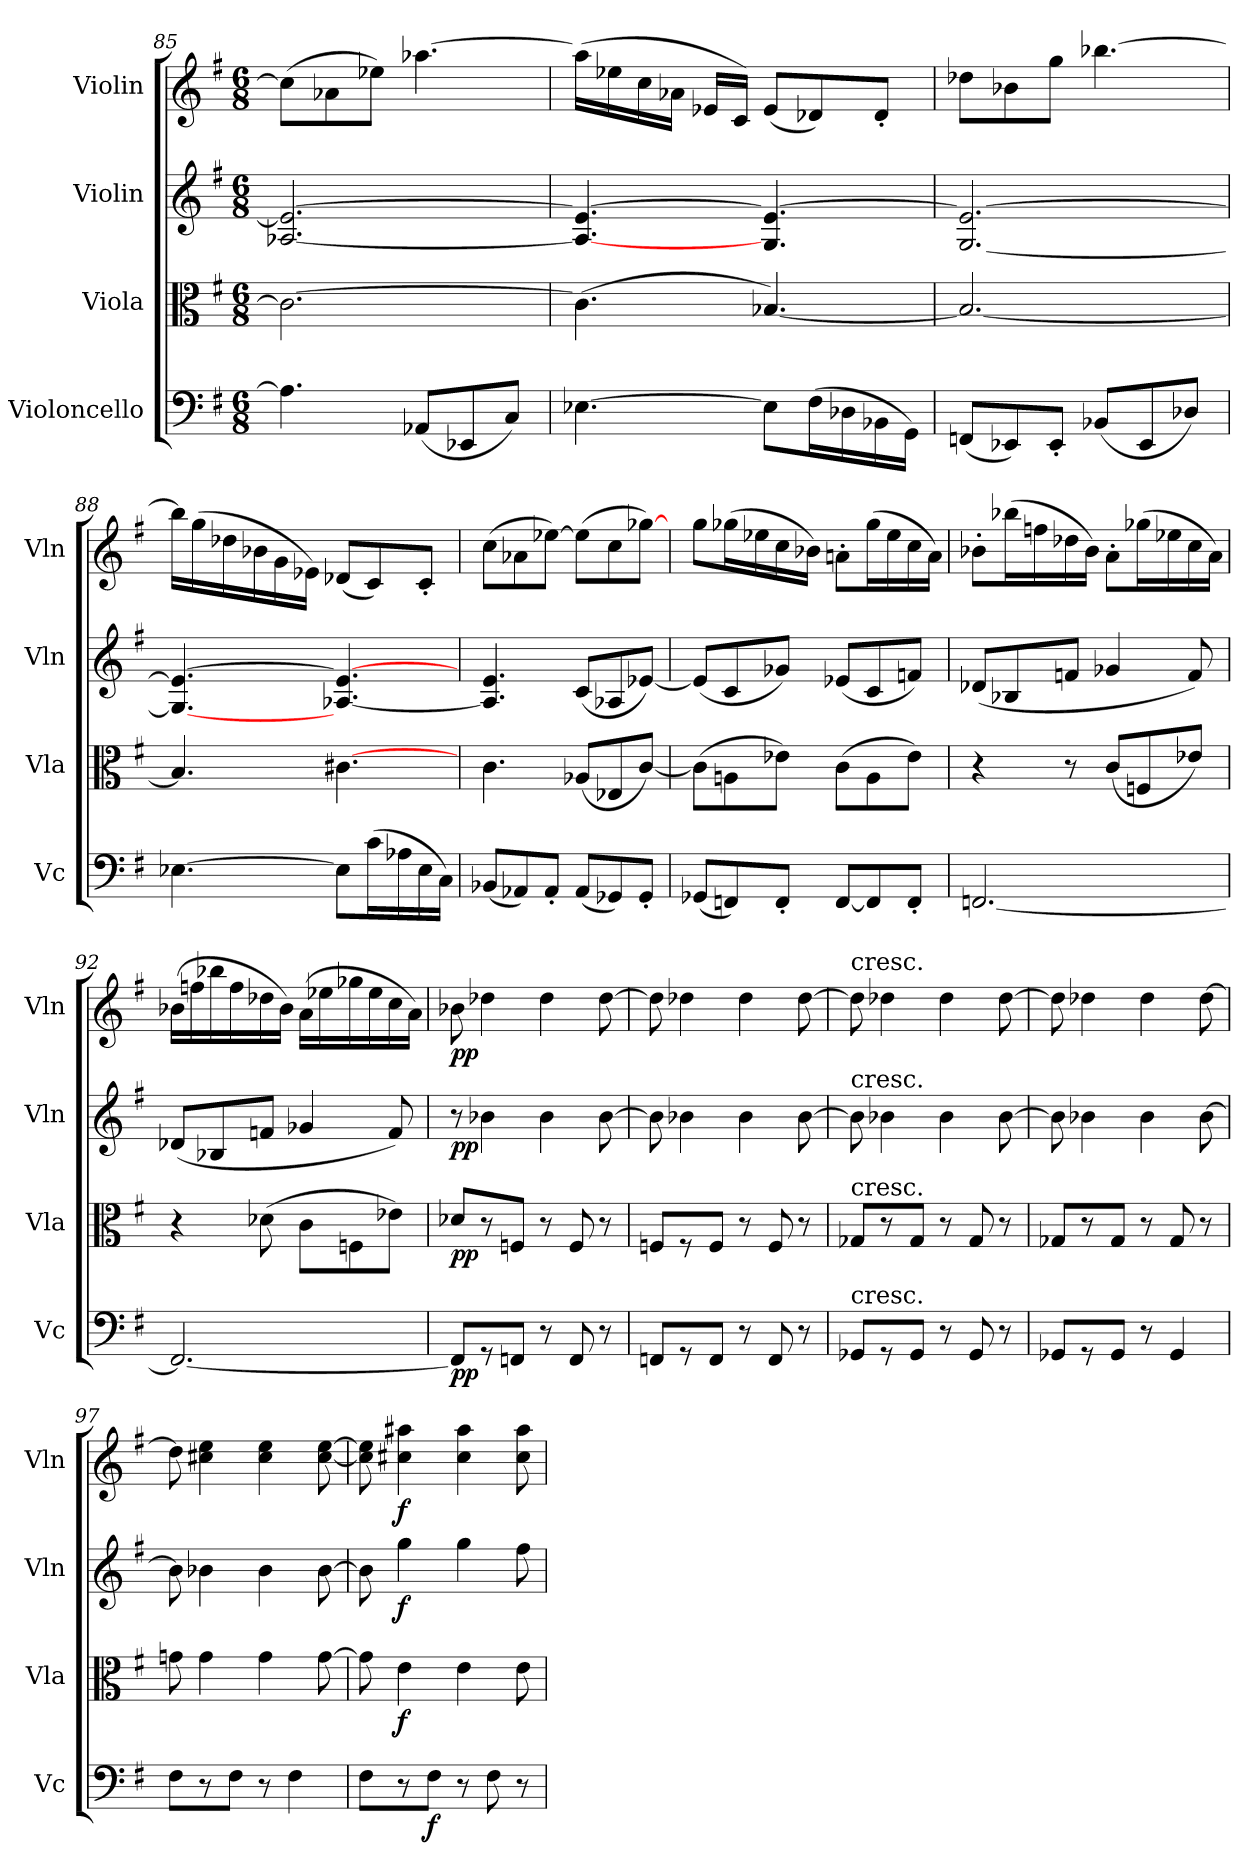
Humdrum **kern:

**kern	**dynam	**kern	**dynam	**kern	**dynam	**kern	**dynam
*part4	*part4	*part3	*part3	*part2	*part2	*part1	*part1
*staff4	*staff4	*staff3	*staff3	*staff2	*staff2	*staff1	*staff1
*I"Violoncello	*	*I"Viola	*	*I"Violin	*	*I"Violin	*
*I'Vc	*	*I'Vla	*	*I'Vln	*	*I'Vln	*
*clefF4	*	*clefC3	*	*clefG2	*	*clefG2	*
*k[f#]	*	*k[f#]	*	*k[f#]	*	*k[f#]	*
*M6/8	*	*M6/8	*	*M6/8	*	*M6/8	*
=85	=85	=85	=85	=85	=85	=85	=85
4.A-\]	.	2.c\_	.	[2.A-X/ 2.e-_/	.	(8cc\L]	.
.	.	.	.	.	.	8a-X\	.
.	.	.	.	.	.	8ee-X\J)	.
(8AA-X/L	.	.	.	.	.	[4.aa-X\	.
8EE-X/	.	.	.	.	.	.	.
8C/J)	.	.	.	.	.	.	.
=86	=86	=86	=86	=86	=86	=86	=86
[4.E-X\	.	(4.c\]	.	4.A-_/ 4.e-_/	.	(16aa-\LL]	.
.	.	.	.	.	.	16ee-X\	.
.	.	.	.	.	.	16cc\	.
.	.	.	.	.	.	16a-X\JJ	.
.	.	.	.	.	.	16e-X/LL	.
.	.	.	.	.	.	16c/JJ)	.
8E-\L]	.	[4.B-X/)	.	4.G/ 4.e-_/	.	(8e-/L	.
(16F#\L	.	.	.	.	.	8d-X/)	.
16D-X\	.	.	.	.	.	.	.
16BB-X\	.	.	.	.	.	8d-'/J	.
16GG\JJ)	.	.	.	.	.	.	.
=87	=87	=87	=87	=87	=87	=87	=87
(8FFn/L	.	2.B-/_	.	[2.G/ 2.e-_/	.	8dd-X\L	.
8EE-X/)	.	.	.	.	.	8b-X\	.
8EE-'/J	.	.	.	.	.	8gg\J	.
(8BB-X/L	.	.	.	.	.	[4.bb-X\	.
8EE-/	.	.	.	.	.	.	.
8D-X/J)	.	.	.	.	.	.	.
=88	=88	=88	=88	=88	=88	=88	=88
[4.E-X\	.	4.B-/]	.	4.G_/ 4.e-_/	.	16bb-\LL]	.
.	.	.	.	.	.	(16gg\	.
.	.	.	.	.	.	16dd-X\	.
.	.	.	.	.	.	16b-X\	.
.	.	.	.	.	.	16g\	.
.	.	.	.	.	.	16e-X\JJ)	.
8E-\L]	.	[4.c#X\	.	[4.A-X/ 4.e-_/	.	(8d-X/L	.
(16c\L	.	.	.	.	.	8c/)	.
16A-X\	.	.	.	.	.	.	.
16E-\	.	.	.	.	.	8c'/J	.
16C\JJ)	.	.	.	.	.	.	.
=89	=89	=89	=89	=89	=89	=89	=89
(8BB-X/L	.	4.c\	.	4.A-]/ 4.e/	.	(8cc\L	.
8AA-X/)	.	.	.	.	.	8a-X\	.
8AA-'/J	.	.	.	.	.	[8ee-X\J)	.
(8AA-/L	.	(8A-X/L	.	(8c/L	.	(8ee-\L]	.
8GG-X/)	.	8E-X/	.	8A-X/	.	8cc\	.
8GG-'/J	.	[8c/J)	.	[8e-X/J)	.	[8gg-X\J)	.
=90	=90	=90	=90	=90	=90	=90	=90
(8GG-X/L	.	(8c\L]	.	(8e-/L]	.	8gg\L	.
8FFn/)	.	8An\	.	8c/	.	(16gg-X\L	.
.	.	.	.	.	.	16ee-X\	.
8FF'/J	.	8e-X\J)	.	8g-X/J)	.	16cc\	.
.	.	.	.	.	.	16b-X\JJ)	.
[8FF/L	.	(8c\L	.	(8e-X/L	.	8an'\L	.
8FF/]	.	8A\	.	8c/	.	(16gg-\L	.
.	.	.	.	.	.	16ee-\	.
8FF'/J	.	8e-\J)	.	8fn/J)	.	16cc\	.
.	.	.	.	.	.	16a\JJ)	.
=91	=91	=91	=91	=91	=91	=91	=91
[2.FFn/	.	4r	.	(8d-X/L	.	8b-X'\L	.
.	.	.	.	8B-X/	.	(16bb-X\L	.
.	.	.	.	.	.	16ffn\	.
.	.	8r	.	8fn/J	.	16dd-X\	.
.	.	.	.	.	.	16b-\JJ)	.
.	.	(8c/L	.	4g-X/	.	8a'\L	.
.	.	8Fn/	.	.	.	(16gg-X\L	.
.	.	.	.	.	.	16ee-X\	.
.	.	8e-X/J)	.	8f/)	.	16cc\	.
.	.	.	.	.	.	16a\JJ)	.
=92	=92	=92	=92	=92	=92	=92	=92
2.FF/_	.	4r	.	(8d-X/L	.	(16b-X\LL	.
.	.	.	.	.	.	16ffn\	.
.	.	.	.	8B-X/	.	16bb-X\	.
.	.	.	.	.	.	16ff\	.
.	.	(8d-X\	.	8fn/J	.	16dd-X\	.
.	.	.	.	.	.	16b-\JJ)	.
.	.	8c\L	.	4g-X/	.	(16a\LL	.
.	.	.	.	.	.	16ee-X\	.
.	.	8Fn\	.	.	.	16gg-X\	.
.	.	.	.	.	.	16ee-\	.
.	.	8e-X\J)	.	8f/)	.	16cc\	.
.	.	.	.	.	.	16a\JJ)	.
=93	=93	=93	=93	=93	=93	=93	=93
8FF/L]	pp	8d-X\L	pp	8r	pp	8b-X\	pp
8r	.	8r	.	4b-X\	.	4dd-X\	.
8FFn/J	.	8Fn/J	.	.	.	.	.
8r	.	8r	.	4b-\	.	4dd-\	.
8FF/	.	8F/	.	.	.	.	.
8r	.	8r	.	[8b-\	.	[8dd-\	.
=94	=94	=94	=94	=94	=94	=94	=94
8FFn/L	.	8Fn/L	.	8b-\]	.	8dd-\]	.
8r	.	8r	.	4b-X\	.	4dd-X\	.
8FF/J	.	8F/J	.	.	.	.	.
8r	.	8r	.	4b-\	.	4dd-\	.
8FF/	.	8F/	.	.	.	.	.
8r	.	8r	.	[8b-\	.	[8dd-\	.
=95	=95	=95	=95	=95	=95	=95	=95
!	!	!	!	!	!	!LO:TX:t=cresc.	!
!	!	!	!	!LO:TX:t=cresc.	!	!	!
!	!	!LO:TX:t=cresc.	!	!	!	!	!
!LO:TX:t=cresc.	!	!	!	!	!	!	!
8GG-X/L	.	8G-X/L	.	8b-\]	.	8dd-\]	.
8r	.	8r	.	4b-X\	.	4dd-X\	.
8GG-/J	.	8G-/J	.	.	.	.	.
8r	.	8r	.	4b-\	.	4dd-\	.
8GG-/	.	8G-/	.	.	.	.	.
8r	.	8r	.	[8b-\	.	[8dd-\	.
=96	=96	=96	=96	=96	=96	=96	=96
8GG-X/L	.	8G-X/L	.	8b-\]	.	8dd-\]	.
8r	.	8r	.	4b-X\	.	4dd-X\	.
8GG-/J	.	8G-/J	.	.	.	.	.
8r	.	8r	.	4b-\	.	4dd-\	.
4GG-/	.	8G-/	.	.	.	.	.
.	.	8r	.	[8b-\	.	[8dd-\	.
=97	=97	=97	=97	=97	=97	=97	=97
8F#\L	.	8gn\	.	8b-\]	.	8dd-\]	.
8r	.	4g\	.	4b-X\	.	4cc#X\ 4ee\	.
8F#\J	.	.	.	.	.	.	.
8r	.	4g\	.	4b-\	.	4cc#\ 4ee\	.
4F#\	.	.	.	.	.	.	.
.	.	[8g\	.	[8b-\	.	[8cc#\ [8ee\	.
=98	=98	=98	=98	=98	=98	=98	=98
8F#\L	.	8g\]	.	8b-\]	.	8cc#]\ 8ee]\	.
8r	.	4e\	f	4gg\	f	4cc#X\ 4aa#X\	f
8F#\J	f	.	.	.	.	.	.
8r	.	4e\	.	4gg\	.	4cc#\ 4aa#\	.
8F#\	.	.	.	.	.	.	.
8r	.	8e\	.	8ff#\	.	8cc#\ 8aa#\	.
=	=	=	=	=	=	=	=
*-	*-	*-	*-	*-	*-	*-	*-
